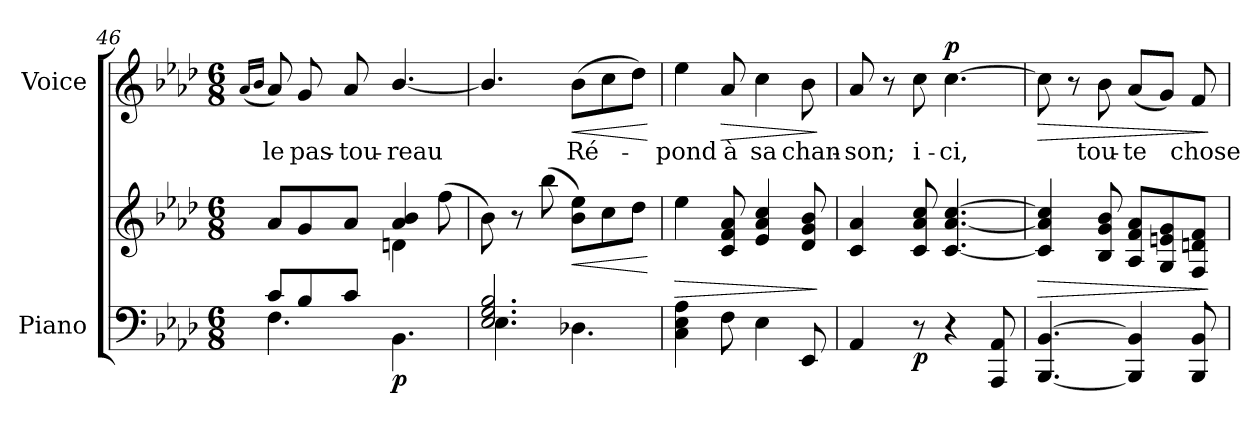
**kern	**kern	**dynam	**kern	**text	**dynam
*part2	*part2	*part2	*part1	*part1	*part1
*staff3	*staff2	*staff2/3	*staff1	*staff1	*staff1
*I"Piano	*	*	*I"Voice	*	*
*I'Pno	*	*	*	*	*
*clefF4	*clefG2	*	*clefG2	*	*
*k[b-e-a-d-]	*k[b-e-a-d-]	*	*k[b-e-a-d-]	*	*
*M6/8	*M6/8	*	*M6/8	*	*
=46	=46	=46	=46	=46	=46
.	.	.	(16qa-/LL	.	.
.	.	.	16qb-/JJ	.	.
*^	*^	*	*	*	*
4.F\	8c/L	8a-/L	4.ryy	.	8a-/)	le	.
.	8B-/	8g/	.	.	8g/	pas-	.
.	8c/J	8a-/J	.	.	8a-/	-tou-	.
!	!	!	!	!LO:DY:b=2	!	!	!
4.BB-\	4.ryy	4a-/ 4b-/	4dn\	p	[4.b-/	-reau	.
.	.	(8ff\	8ryy	.	.	.	.
*	*	*v	*v	*	*	*	*
=47	=47	=47	=47	=47	=47	=47
2.E-/ 2.G/ 2.B-/	4.E-\	8b-\)	.	4.b-/]	.	.
.	.	8r	.	.	.	.
.	.	(8bb-\	.	.	.	.
!	!	!	!LO:HP:b	!	!	!LO:HP:b
.	4.D-X\	8b-\ 8ee-\L)	<	(8b-\L	Ré-	<
.	.	8cc\	.	8cc\	.	.
.	.	8dd-\J	.	8dd-\J)	.	.
*v	*v	*	*	*	*	*
.	.	[	.	.	[
=48	=48	=48	=48	=48	=48
!	!	!LO:HP:b	!	!	!
4C\ 4E-\ 4A-\	4ee-\	>	4ee-\	-pond	.
!	!	!	!	!	!LO:HP:b
8F\	8c/ 8f/ 8a-/	.	8a-/	à	>
4E-\	4e-/ 4a-/ 4cc/	.	4cc\	sa	.
8EE-/	8d-/ 8g/ 8b-/	.	8b-\	chan-	.
.	.	]	.	.	]
=49	=49	=49	=49	=49	=49
4AA-/	4c/ 4a-/	.	8a-/	-son;	.
.	.	.	8r	.	.
!	!	!LO:DY:b=2	!	!	!
8r	8c/ 8a-/ 8cc/	p	8cc\	i-	.
!	!	!	!	!	!LO:DY:b
4r	[4.c/ [4.a-/ [4.cc/	.	[4.cc\	-ci,	p
8AAA-/ 8AA-/	.	.	.	.	.
=50	=50	=50	=50	=50	=50
!	!	!LO:HP:b	!	!	!LO:HP:b
[4.BBB-/ [4.BB-/	4c/] 4a-/] 4cc/]	>	8cc\]	.	>
.	.	.	8r	.	.
.	8B-/ 8g/ 8b-/	.	8b-\	tou-	.
4BBB-/] 4BB-/]	8A-/ 8f/ 8a-/L	.	(8a-/L	-te	.
.	8G/ 8en/ 8g/	.	8g/J)	.	.
8BBB-/ 8BB-/	8F/ 8dn/ 8f/J	.	8f/	chose	.
.	.	]	.	.	]
=	=	=	=	=	=
*-	*-	*-	*-	*-	*-
